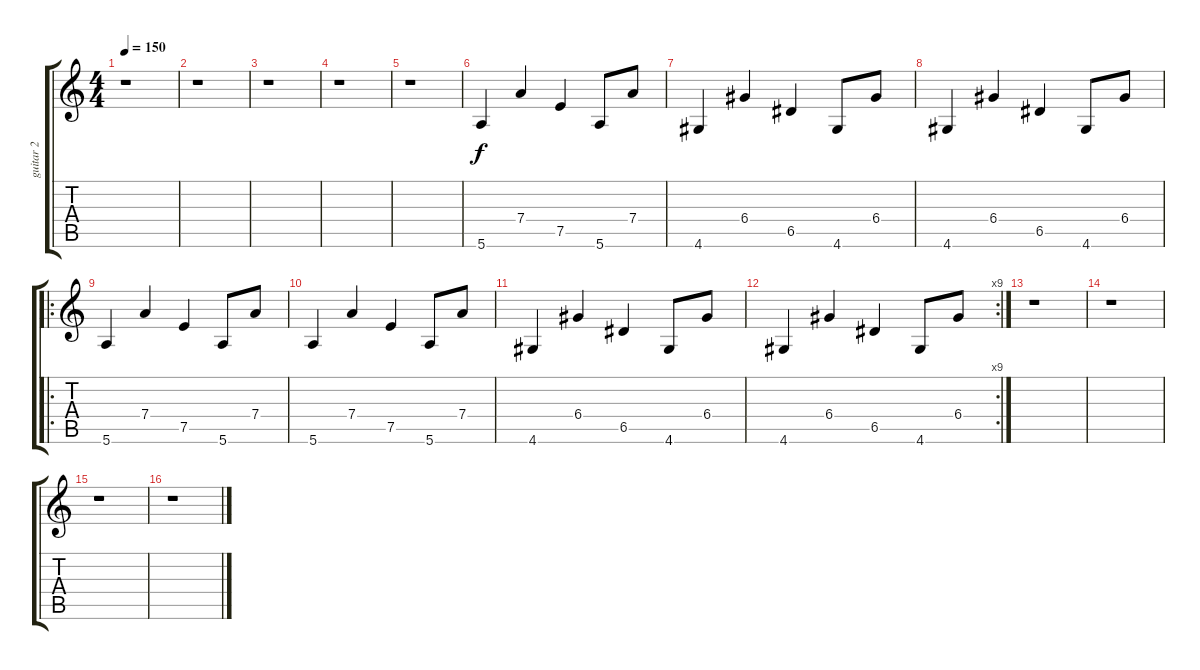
\track ("guitar 2" "guitar 2") {instrument electricguitarclean}
\staff {score tabs}
\tuning (E4 B3 G3 D3 A2 E2) {hide}
\ts (4 4)
\tempo 150
\clef g2
\ks c
r.1{dy f instrument electricguitarclean} |
r.1 |
r.1 |
r.1 |
r.1 |
5.6.4 7.4.4 7.5.4 5.6.8 7.4.8 |
4.6.4 6.4.4 6.5.4 4.6.8 6.4.8 |
4.6.4 6.4.4 6.5.4 4.6.8 6.4.8 |
\ro
5.6.4 7.4.4 7.5.4 5.6.8 7.4.8 |
5.6.4 7.4.4 7.5.4 5.6.8 7.4.8 |
4.6.4 6.4.4 6.5.4 4.6.8 6.4.8 |
\rc 9
4.6.4 6.4.4 6.5.4 4.6.8 6.4.8 |
r.1 |
r.1 |
r.1 |
r.1
